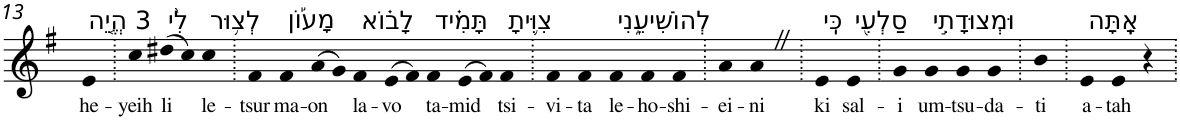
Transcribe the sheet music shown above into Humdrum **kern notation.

**kern	**text
*part1	*part1
*staff1	*staff1
*I"Piano	*
*I'Pno	*
!!LO:PB:g=z
*clefG2	*
*k[f#]	*
*G:	*
=13	=13
!LO:TX:a:t=3 הֱיֵ֤ה	!
!	!LO:LY:b
4e	he-
=14.	=14.
!	!LO:LY:b
4cc	-yeih
!LO:TX:a:t=לִ֨י	!
!	!LO:LY:b
(>8dd#X	li
8cc)	.
!LO:TX:a:t=לְצ֥וּר	!
!	!LO:LY:b
4cc	le-
=15.	=15.
!	!LO:LY:b
4f#	-tsur
!LO:TX:a:t=מָע֡וֹן	!
!	!LO:LY:b
4f#	ma-
!	!LO:LY:b
(>8a	-on
8g)	.
!LO:TX:a:t=לָב֗וֹא	!
!	!LO:LY:b
4f#	la-
!	!LO:LY:b
(>8e	-vo
8f#)	.
!LO:TX:a:t=תָּמִ֗יד	!
!	!LO:LY:b
4f#	ta-
!	!LO:LY:b
(>8e	-mid
8f#)	.
!LO:TX:a:t=צִוִּ֥יתָ	!
!	!LO:LY:b
4f#	tsi-
=16.	=16.
!	!LO:LY:b
4f#	-vi-
!	!LO:LY:b
4f#	-ta
!LO:TX:a:t=לְהוֹשִׁיעֵ֑נִי	!
!	!LO:LY:b
4f#	le-
!	!LO:LY:b
4f#	-ho-
!	!LO:LY:b
4f#	-shi-
=17.	=17.
!	!LO:LY:b
4a	-ei-
!	!LO:LY:b
4aZ	-ni
=18.	=18.
!LO:TX:a:t=כִּֽי	!
!	!LO:LY:b
4e	ki
!LO:TX:a:t=סַלְעִ֖י	!
!	!LO:LY:b
4e	sal-
=19.	=19.
!	!LO:LY:b
4g	-i
!LO:TX:a:t=וּמְצוּדָתִ֣י	!
!	!LO:LY:b
4g	um-
!	!LO:LY:b
4g	-tsu-
!	!LO:LY:b
4g	-da-
=20.	=20.
!	!LO:LY:b
4b	-ti
=21.	=21.
!LO:TX:a:t=אָֽתָּה	!
!	!LO:LY:b
4e	a-
!	!LO:LY:b
4e	-tah
4r	.
=.	=.
*-	*-
